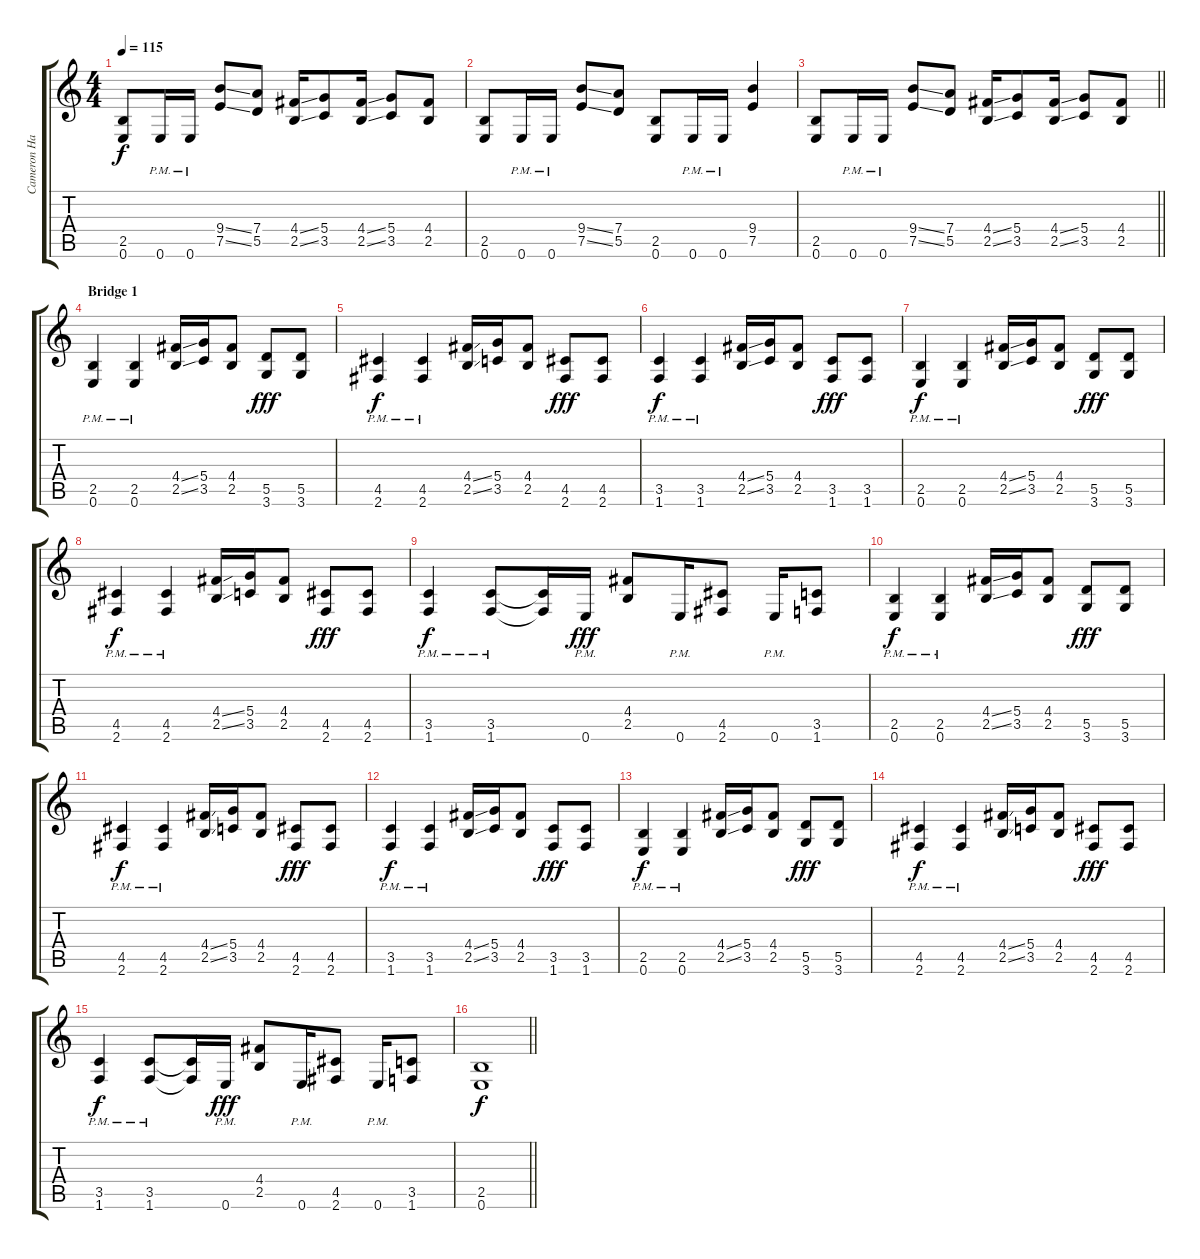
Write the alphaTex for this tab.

\track ("Cameron Hall" "Cameron Ha") {instrument distortionguitar}
\staff {score tabs}
\tuning (E4 B3 G3 D3 A2 E2) {hide}
\ts (4 4)
\tempo 115
\clef g2
\ks c
(2.5 0.6).8{dy f} 0.6{pm}.16 0.6{pm}.16 (9.4{ss} 7.5{ss}).8 (7.4 5.5).8 (4.4{ss} 2.5{ss}).16 (5.4 3.5).8 (4.4{ss} 2.5{ss}).16 (5.4 3.5).8 (4.4 2.5).8 |
(2.5 0.6).8 0.6{pm}.16 0.6{pm}.16 (9.4{ss} 7.5{ss}).8 (7.4 5.5).8 (2.5 0.6).8 0.6{pm}.16 0.6{pm}.16 (9.4 7.5).4 |
\barLineRight lightlight
(2.5 0.6).8 0.6{pm}.16 0.6{pm}.16 (9.4{ss} 7.5{ss}).8 (7.4 5.5).8 (4.4{ss} 2.5{ss}).16 (5.4 3.5).8 (4.4{ss} 2.5{ss}).16 (5.4 3.5).8 (4.4 2.5).8 |
\section ("" "Bridge 1")
(2.5{pm} 0.6{pm}).4 (2.5{pm} 0.6{pm}).4 (4.4{ss} 2.5{ss}).16 (5.4 3.5).16 (4.4 2.5).8 (5.5 3.6).8{dy fff} (5.5 3.6).8 |
(4.5{pm} 2.6{pm}).4{dy f} (4.5{pm} 2.6{pm}).4 (4.4{ss} 2.5{ss}).16 (5.4 3.5).16 (4.4 2.5).8 (4.5 2.6).8{dy fff} (4.5 2.6).8 |
(3.5{pm} 1.6{pm}).4{dy f} (3.5{pm} 1.6{pm}).4 (4.4{ss} 2.5{ss}).16 (5.4 3.5).16 (4.4 2.5).8 (3.5 1.6).8{dy fff} (3.5 1.6).8 |
(2.5{pm} 0.6{pm}).4{dy f} (2.5{pm} 0.6{pm}).4 (4.4{ss} 2.5{ss}).16 (5.4 3.5).16 (4.4 2.5).8 (5.5 3.6).8{dy fff} (5.5 3.6).8 |
(4.5{pm} 2.6{pm}).4{dy f} (4.5{pm} 2.6{pm}).4 (4.4{ss} 2.5{ss}).16 (5.4 3.5).16 (4.4 2.5).8 (4.5 2.6).8{dy fff} (4.5 2.6).8 |
(3.5{pm} 1.6{pm}).4{dy f} (3.5{pm} 1.6{pm}).8 (3.5{t} 1.6{t}).16 0.6{pm}.16{dy fff} (4.4 2.5).8 0.6{pm}.16 (4.5 2.6).8 0.6{pm}.16 (3.5 1.6).8 |
(2.5{pm} 0.6{pm}).4{dy f} (2.5{pm} 0.6{pm}).4 (4.4{ss} 2.5{ss}).16 (5.4 3.5).16 (4.4 2.5).8 (5.5 3.6).8{dy fff} (5.5 3.6).8 |
(4.5{pm} 2.6{pm}).4{dy f} (4.5{pm} 2.6{pm}).4 (4.4{ss} 2.5{ss}).16 (5.4 3.5).16 (4.4 2.5).8 (4.5 2.6).8{dy fff} (4.5 2.6).8 |
(3.5{pm} 1.6{pm}).4{dy f} (3.5{pm} 1.6{pm}).4 (4.4{ss} 2.5{ss}).16 (5.4 3.5).16 (4.4 2.5).8 (3.5 1.6).8{dy fff} (3.5 1.6).8 |
(2.5{pm} 0.6{pm}).4{dy f} (2.5{pm} 0.6{pm}).4 (4.4{ss} 2.5{ss}).16 (5.4 3.5).16 (4.4 2.5).8 (5.5 3.6).8{dy fff} (5.5 3.6).8 |
(4.5{pm} 2.6{pm}).4{dy f} (4.5{pm} 2.6{pm}).4 (4.4{ss} 2.5{ss}).16 (5.4 3.5).16 (4.4 2.5).8 (4.5 2.6).8{dy fff} (4.5 2.6).8 |
(3.5{pm} 1.6{pm}).4{dy f} (3.5{pm} 1.6{pm}).8 (3.5{t} 1.6{t}).16 0.6{pm}.16{dy fff} (4.4 2.5).8 0.6{pm}.16 (4.5 2.6).8 0.6{pm}.16 (3.5 1.6).8 |
\barLineRight lightlight
(2.5 0.6).1{dy f}
